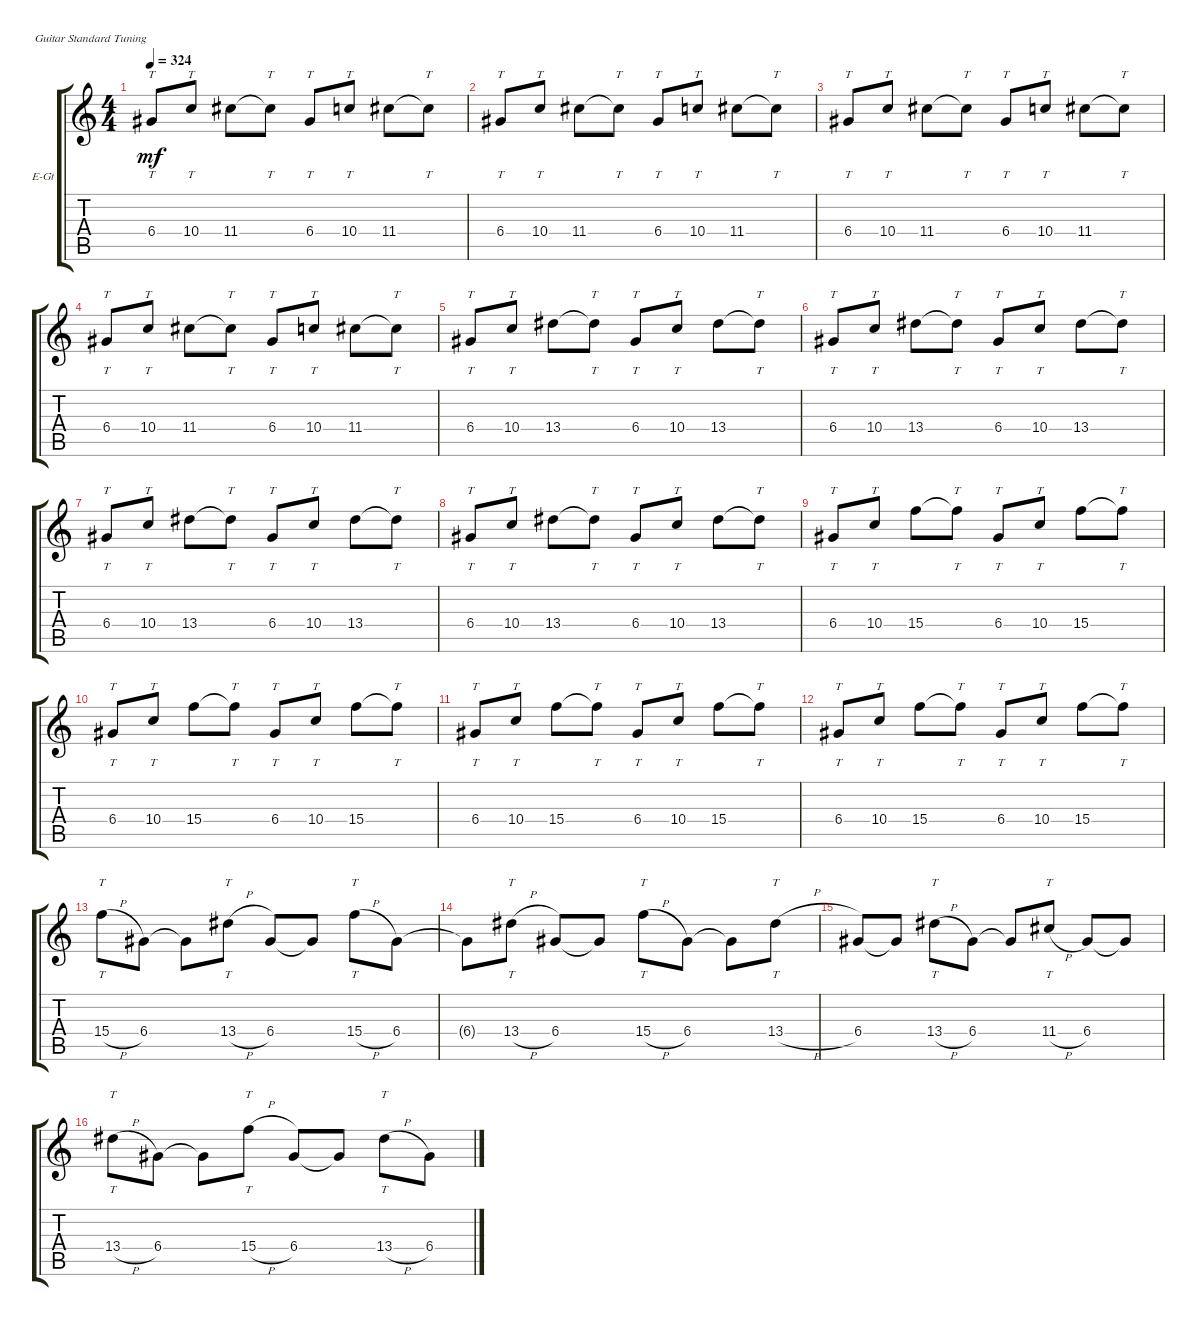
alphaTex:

\defaultSystemsLayout 4
\bracketExtendMode groupsimilarinstruments
\firstSystemTrackNameOrientation horizontal
\otherSystemsTrackNameOrientation horizontal
\track ("Sumon Bass Lead" "E-Gt") {instrument electricguitarclean}
\staff {score tabs}
\tuning (E4 B3 G3 D3 A2 E2)
\ts (4 4)
\tempo 324
\clef g2
\ks c
6.4.8{tt dy mf} 10.4.8{tt} 11.4.8 11.4{t}.8{tt} 6.4.8{tt} 10.4.8{tt} 11.4.8 11.4{t}.8{tt} |
6.4.8{tt} 10.4.8{tt} 11.4.8 11.4{t}.8{tt} 6.4.8{tt} 10.4.8{tt} 11.4.8 11.4{t}.8{tt} |
6.4.8{tt} 10.4.8{tt} 11.4.8 11.4{t}.8{tt} 6.4.8{tt} 10.4.8{tt} 11.4.8 11.4{t}.8{tt} |
6.4.8{tt} 10.4.8{tt} 11.4.8 11.4{t}.8{tt} 6.4.8{tt} 10.4.8{tt} 11.4.8 11.4{t}.8{tt} |
6.4.8{tt} 10.4.8{tt} 13.4.8 13.4{t}.8{tt} 6.4.8{tt} 10.4.8{tt} 13.4.8 13.4{t}.8{tt} |
6.4.8{tt} 10.4.8{tt} 13.4.8 13.4{t}.8{tt} 6.4.8{tt} 10.4.8{tt} 13.4.8 13.4{t}.8{tt} |
6.4.8{tt} 10.4.8{tt} 13.4.8 13.4{t}.8{tt} 6.4.8{tt} 10.4.8{tt} 13.4.8 13.4{t}.8{tt} |
6.4.8{tt} 10.4.8{tt} 13.4.8 13.4{t}.8{tt} 6.4.8{tt} 10.4.8{tt} 13.4.8 13.4{t}.8{tt} |
6.4.8{tt} 10.4.8{tt} 15.4.8 15.4{t}.8{tt} 6.4.8{tt} 10.4.8{tt} 15.4.8 15.4{t}.8{tt} |
6.4.8{tt} 10.4.8{tt} 15.4.8 15.4{t}.8{tt} 6.4.8{tt} 10.4.8{tt} 15.4.8 15.4{t}.8{tt} |
6.4.8{tt} 10.4.8{tt} 15.4.8 15.4{t}.8{tt} 6.4.8{tt} 10.4.8{tt} 15.4.8 15.4{t}.8{tt} |
6.4.8{tt} 10.4.8{tt} 15.4.8 15.4{t}.8{tt} 6.4.8{tt} 10.4.8{tt} 15.4.8 15.4{t}.8{tt} |
15.4{h}.8{tt} 6.4.8 6.4{t}.8 13.4{h}.8{tt} 6.4.8 6.4{t}.8 15.4{h}.8{tt} 6.4.8 |
6.4{t}.8 13.4{h}.8{tt} 6.4.8 6.4{t}.8 15.4{h}.8{tt} 6.4.8 6.4{t}.8 13.4{h}.8{tt} |
6.4.8 6.4{t}.8 13.4{h}.8{tt} 6.4.8 6.4{t}.8 11.4{h}.8{tt} 6.4.8 6.4{t}.8 |
13.4{h}.8{tt} 6.4.8 6.4{t}.8 15.4{h}.8{tt} 6.4.8 6.4{t}.8 13.4{h}.8{tt} 6.4.8
